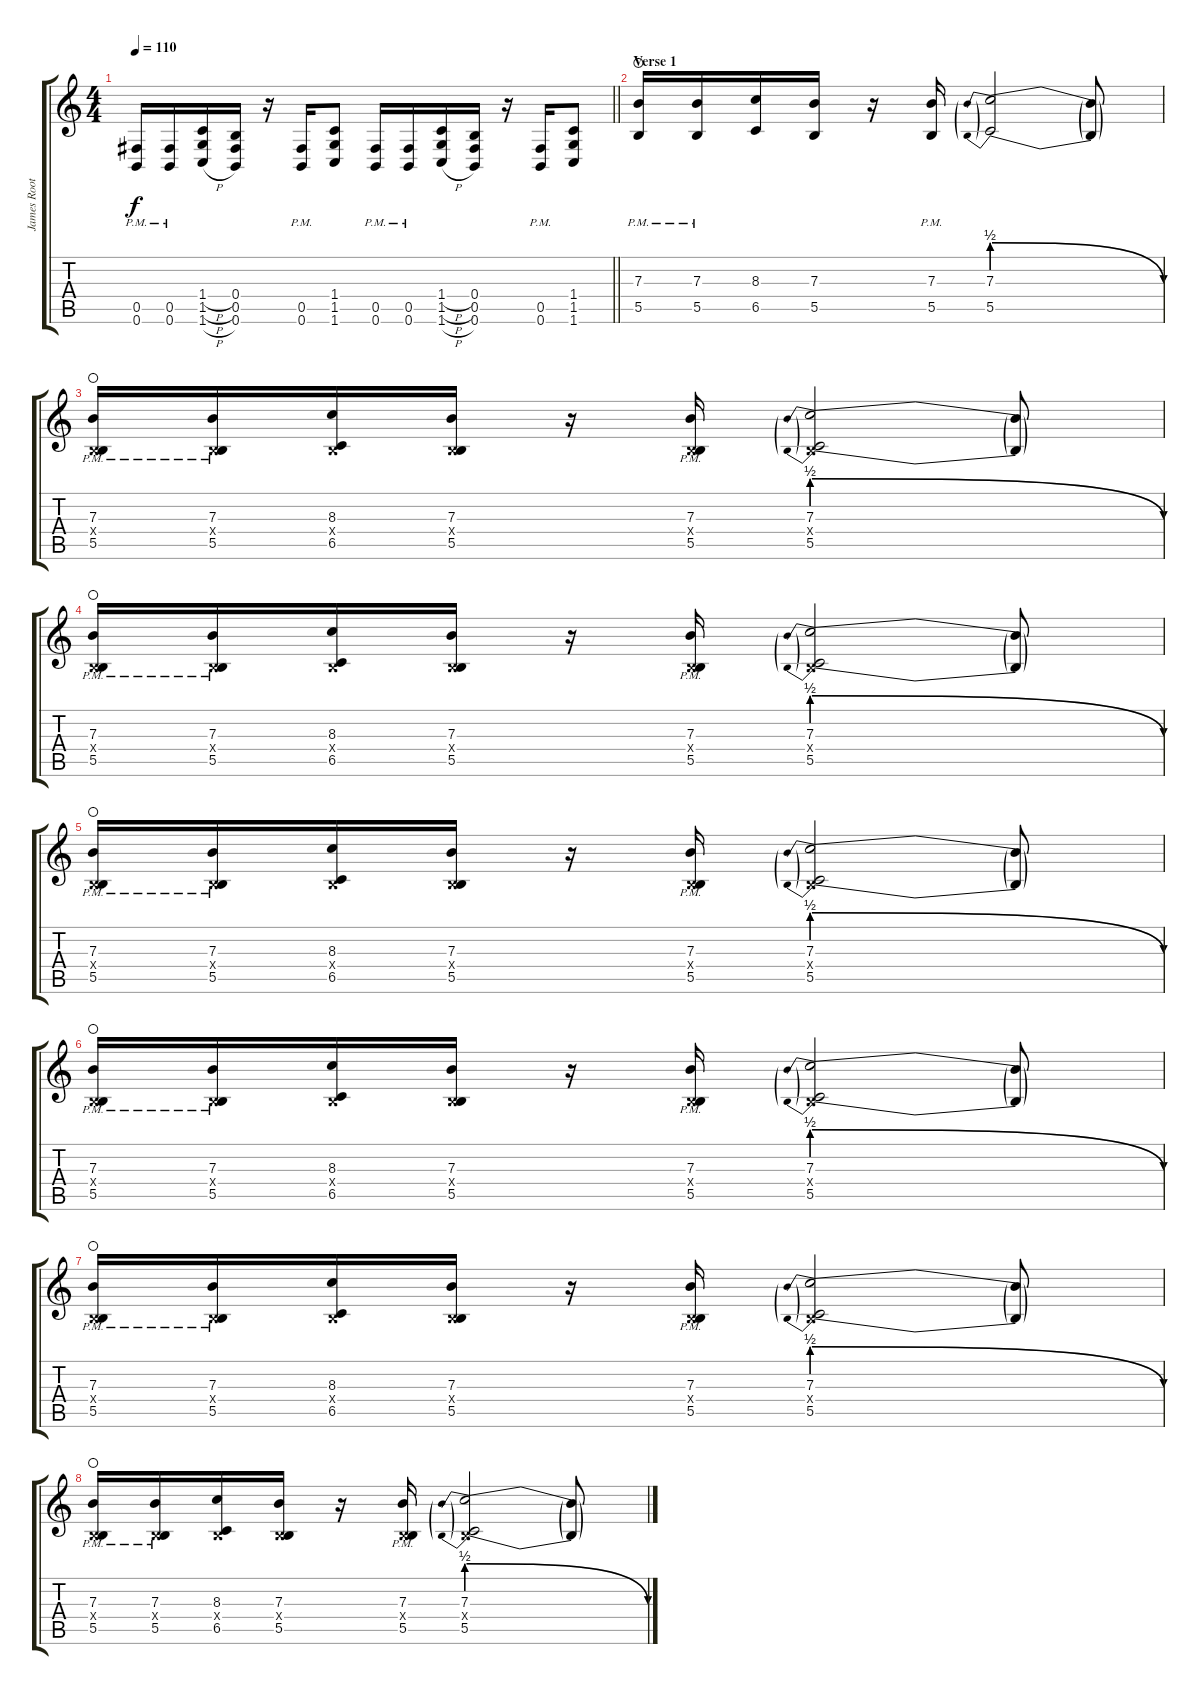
\track ("James Root" "James Root") {instrument distortionguitar}
\staff {score tabs}
\tuning (Db4 Ab3 E3 B2 Gb2 B1) {hide}
\ts (4 4)
\tempo 110
\clef g2
\barLineRight lightlight
\ks c
(0.5{pm} 0.6{pm}).16{dy f} (0.5{pm} 0.6{pm}).16 (1.4{h} 1.5{h} 1.6{h}).16 (0.4 0.5 0.6).16 r.16 (0.5{pm} 0.6{pm}).16 (1.4 1.5 1.6).8 (0.5{pm} 0.6{pm}).16 (0.5{pm} 0.6{pm}).16 (1.4{h} 1.5{h} 1.6{h}).16 (0.4 0.5 0.6).16 r.16 (0.5{pm} 0.6{pm}).16 (1.4 1.5 1.6).8 |
\section ("" "Verse 1")
(7.3 5.5{pm}).16{waho} (7.3 5.5{pm}).16 (8.3 6.5).16 (7.3 5.5).16 r.16 (7.3 5.5{pm}).16 (7.3{be (prebendrelease 0 2 60 0)} 5.5{be (prebendrelease 0 2 60 0)}).2 (7.3{t} 5.5{t}).8 |
(7.3 0.4{x} 5.5{pm}).16{waho} (7.3 0.4{x} 5.5{pm}).16 (8.3 0.4{x} 6.5).16 (7.3 0.4{x} 5.5).16 r.16 (7.3 0.4{x} 5.5{pm}).16 (7.3{be (prebendrelease 0 2 60 0)} 0.4{x} 5.5{be (prebendrelease 0 2 60 0)}).2 (7.3{t} 5.5{t}).8 |
(7.3 0.4{x} 5.5{pm}).16{waho} (7.3 0.4{x} 5.5{pm}).16 (8.3 0.4{x} 6.5).16 (7.3 0.4{x} 5.5).16 r.16 (7.3 0.4{x} 5.5{pm}).16 (7.3{be (prebendrelease 0 2 60 0)} 0.4{x} 5.5{be (prebendrelease 0 2 60 0)}).2 (7.3{t} 5.5{t}).8 |
(7.3 0.4{x} 5.5{pm}).16{waho} (7.3 0.4{x} 5.5{pm}).16 (8.3 0.4{x} 6.5).16 (7.3 0.4{x} 5.5).16 r.16 (7.3 0.4{x} 5.5{pm}).16 (7.3{be (prebendrelease 0 2 60 0)} 0.4{x} 5.5{be (prebendrelease 0 2 60 0)}).2 (7.3{t} 5.5{t}).8 |
(7.3 0.4{x} 5.5{pm}).16{waho} (7.3 0.4{x} 5.5{pm}).16 (8.3 0.4{x} 6.5).16 (7.3 0.4{x} 5.5).16 r.16 (7.3 0.4{x} 5.5{pm}).16 (7.3{be (prebendrelease 0 2 60 0)} 0.4{x} 5.5{be (prebendrelease 0 2 60 0)}).2 (7.3{t} 5.5{t}).8 |
(7.3 0.4{x} 5.5{pm}).16{waho} (7.3 0.4{x} 5.5{pm}).16 (8.3 0.4{x} 6.5).16 (7.3 0.4{x} 5.5).16 r.16 (7.3 0.4{x} 5.5{pm}).16 (7.3{be (prebendrelease 0 2 60 0)} 0.4{x} 5.5{be (prebendrelease 0 2 60 0)}).2 (7.3{t} 5.5{t}).8 |
(7.3 0.4{x} 5.5{pm}).16{waho} (7.3 0.4{x} 5.5{pm}).16 (8.3 0.4{x} 6.5).16 (7.3 0.4{x} 5.5).16 r.16 (7.3 0.4{x} 5.5{pm}).16 (7.3{be (prebendrelease 0 2 60 0)} 0.4{x} 5.5{be (prebendrelease 0 2 60 0)}).2 (7.3{t} 5.5{t}).8
